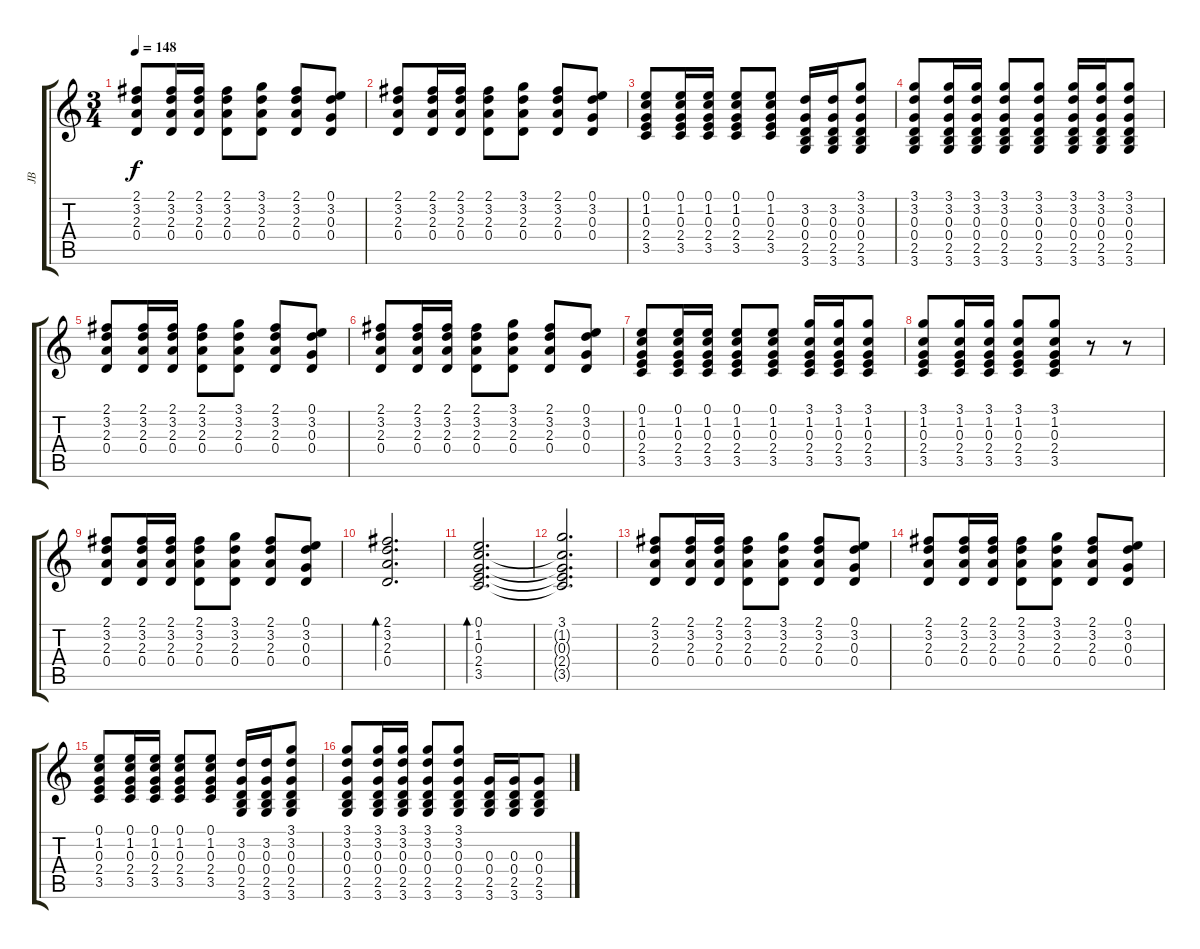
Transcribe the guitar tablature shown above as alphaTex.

\track ("JB " "JB ") {instrument acousticguitarsteel}
\staff {score tabs}
\tuning (E4 B3 G3 D3 A2 E2) {hide}
\ts (3 4)
\tempo 148
\clef g2
\ks c
(2.1 3.2 2.3 0.4).8{dy f} (2.1 3.2 2.3 0.4).16 (2.1 3.2 2.3 0.4).16 (2.1 3.2 2.3 0.4).8 (3.1 3.2 2.3 0.4).8 (2.1 3.2 2.3 0.4).8 (0.1 3.2 0.3 0.4).8 |
(2.1 3.2 2.3 0.4).8 (2.1 3.2 2.3 0.4).16 (2.1 3.2 2.3 0.4).16 (2.1 3.2 2.3 0.4).8 (3.1 3.2 2.3 0.4).8 (2.1 3.2 2.3 0.4).8 (0.1 3.2 0.3 0.4).8 |
(0.1 1.2 0.3 2.4 3.5).8 (0.1 1.2 0.3 2.4 3.5).16 (0.1 1.2 0.3 2.4 3.5).16 (0.1 1.2 0.3 2.4 3.5).8 (0.1 1.2 0.3 2.4 3.5).8 (3.2 0.3 0.4 2.5 3.6).16 (3.2 0.3 0.4 2.5 3.6).16 (3.1 3.2 0.3 0.4 2.5 3.6).8 |
(3.1 3.2 0.3 0.4 2.5 3.6).8 (3.1 3.2 0.3 0.4 2.5 3.6).16 (3.1 3.2 0.3 0.4 2.5 3.6).16 (3.1 3.2 0.3 0.4 2.5 3.6).8 (3.1 3.2 0.3 0.4 2.5 3.6).8 (3.1 3.2 0.3 0.4 2.5 3.6).16 (3.1 3.2 0.3 0.4 2.5 3.6).16 (3.1 3.2 0.3 0.4 2.5 3.6).8 |
(2.1 3.2 2.3 0.4).8 (2.1 3.2 2.3 0.4).16 (2.1 3.2 2.3 0.4).16 (2.1 3.2 2.3 0.4).8 (3.1 3.2 2.3 0.4).8 (2.1 3.2 2.3 0.4).8 (0.1 3.2 0.3 0.4).8 |
(2.1 3.2 2.3 0.4).8 (2.1 3.2 2.3 0.4).16 (2.1 3.2 2.3 0.4).16 (2.1 3.2 2.3 0.4).8 (3.1 3.2 2.3 0.4).8 (2.1 3.2 2.3 0.4).8 (0.1 3.2 0.3 0.4).8 |
(0.1 1.2 0.3 2.4 3.5).8 (0.1 1.2 0.3 2.4 3.5).16 (0.1 1.2 0.3 2.4 3.5).16 (0.1 1.2 0.3 2.4 3.5).8 (0.1 1.2 0.3 2.4 3.5).8 (3.1 1.2 0.3 2.4 3.5).16 (3.1 1.2 0.3 2.4 3.5).16 (3.1 1.2 0.3 2.4 3.5).8 |
(3.1 1.2 0.3 2.4 3.5).8 (3.1 1.2 0.3 2.4 3.5).16 (3.1 1.2 0.3 2.4 3.5).16 (3.1 1.2 0.3 2.4 3.5).8 (3.1 1.2 0.3 2.4 3.5).8 r.8 r.8 |
(2.1 3.2 2.3 0.4).8 (2.1 3.2 2.3 0.4).16 (2.1 3.2 2.3 0.4).16 (2.1 3.2 2.3 0.4).8 (3.1 3.2 2.3 0.4).8 (2.1 3.2 2.3 0.4).8 (0.1 3.2 0.3 0.4).8 |
(2.1 3.2 2.3 0.4).2{d bd 60} |
(0.1 1.2 0.3 2.4 3.5).2{d bd 60} |
(3.1 1.2{t} 0.3{t} 2.4{t} 3.5{t}).2{d} |
(2.1 3.2 2.3 0.4).8 (2.1 3.2 2.3 0.4).16 (2.1 3.2 2.3 0.4).16 (2.1 3.2 2.3 0.4).8 (3.1 3.2 2.3 0.4).8 (2.1 3.2 2.3 0.4).8 (0.1 3.2 0.3 0.4).8 |
(2.1 3.2 2.3 0.4).8 (2.1 3.2 2.3 0.4).16 (2.1 3.2 2.3 0.4).16 (2.1 3.2 2.3 0.4).8 (3.1 3.2 2.3 0.4).8 (2.1 3.2 2.3 0.4).8 (0.1 3.2 0.3 0.4).8 |
(0.1 1.2 0.3 2.4 3.5).8 (0.1 1.2 0.3 2.4 3.5).16 (0.1 1.2 0.3 2.4 3.5).16 (0.1 1.2 0.3 2.4 3.5).8 (0.1 1.2 0.3 2.4 3.5).8 (3.2 0.3 0.4 2.5 3.6).16 (3.2 0.3 0.4 2.5 3.6).16 (3.1 3.2 0.3 0.4 2.5 3.6).8 |
(3.1 3.2 0.3 0.4 2.5 3.6).8 (3.1 3.2 0.3 0.4 2.5 3.6).16 (3.1 3.2 0.3 0.4 2.5 3.6).16 (3.1 3.2 0.3 0.4 2.5 3.6).8 (3.1 3.2 0.3 0.4 2.5 3.6).8 (0.3 0.4 2.5 3.6).16 (0.3 0.4 2.5 3.6).16 (0.3 0.4 2.5 3.6).8
